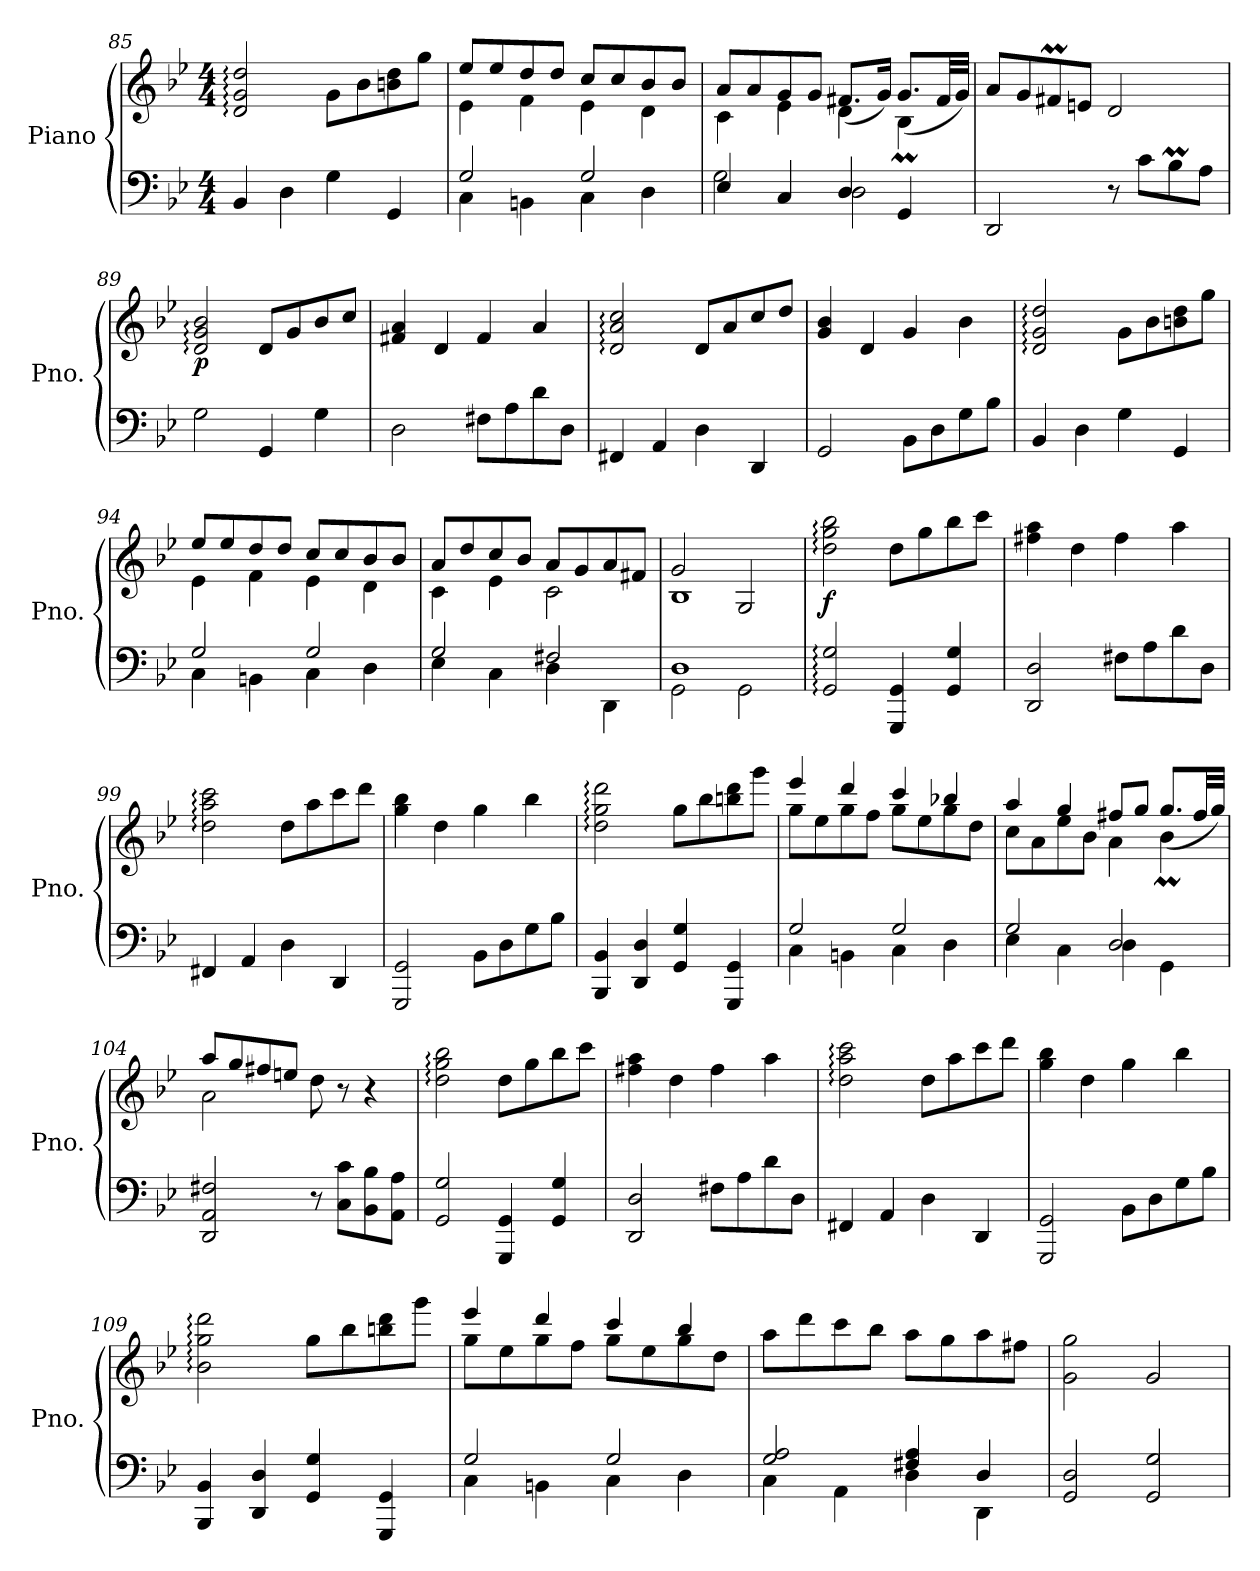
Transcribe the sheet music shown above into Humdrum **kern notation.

**kern	**kern	**dynam
*part1	*part1	*part1
*staff2	*staff1	*staff1/2
*I"Piano	*	*
*I'Pno.	*	*
*clefF4	*clefG2	*
*k[b-e-]	*k[b-e-]	*
*M4/4	*M4/4	*
=85	=85	=85
4BB-/	2d/: 2g/: 2dd/:	.
4D\	.	.
4G\	8g\L	.
.	8b-\	.
4GG/	8bn\ 8dd\	.
.	8gg\J	.
=86	=86	=86
*^	*^	*
4C\	2G/	4e-\	8ee-/L	.
.	.	.	8ee-/	.
4BBn\	.	4f\	8dd/	.
.	.	.	8dd/J	.
4C\	2G/	4e-\	8cc/L	.
.	.	.	8cc/	.
4D\	.	4d\	8b-/	.
.	.	.	8b-/J	.
!!LO:LB:g=z	!!
=87	=87	=87	=87	=87
4E-/	2G\	4c\	8a/L	.
.	.	.	8a/	.
4C/	.	4e-\	8g/	.
.	.	.	8g/J	.
4D/	2D\	4d\	(8.f#X/L	.
.	.	.	16g/Jk)	.
4GG/	.	4B-\	(8.gM/L	.
.	.	.	32f#/LL	.
.	.	.	32g/JJJ)	.
*v	*v	*	*	*
*	*v	*v	*
=88	=88	=88
2DD/	8a/L	.
.	8g/	.
.	8f#Xm/	.
.	8en/J	.
8r	2d/	.
8c\L	.	.
8B-M\	.	.
8A\J	.	.
=89	=89	=89
!	!	!LO:DY:b
2G\	2d/: 2g/: 2b-/:	p
4GG/	8d/L	.
.	8g/	.
4G\	8b-/	.
.	8cc/J	.
=90	=90	=90
2D\	4f#X/ 4a/	.
.	4d/	.
8F#X\L	4f#/	.
8A\	.	.
8d\	4a/	.
8D\J	.	.
=91	=91	=91
4FF#X/	2d/: 2a/: 2cc/:	.
4AA/	.	.
4D\	8d/L	.
.	8a/	.
4DD/	8cc/	.
.	8dd/J	.
!!LO:PB:g=z
=92	=92	=92
2GG/	4g/ 4b-/	.
.	4d/	.
8BB-\L	4g/	.
8D\	.	.
8G\	4b-\	.
8B-\J	.	.
=93	=93	=93
4BB-/	2d/: 2g/: 2dd/:	.
4D\	.	.
4G\	8g\L	.
.	8b-\	.
4GG/	8bn\ 8dd\	.
.	8gg\J	.
=94	=94	=94
*^	*^	*
4C\	2G/	4e-\	8ee-/L	.
.	.	.	8ee-/	.
4BBn\	.	4f\	8dd/	.
.	.	.	8dd/J	.
4C\	2G/	4e-\	8cc/L	.
.	.	.	8cc/	.
4D\	.	4d\	8b-/	.
.	.	.	8b-/J	.
=95	=95	=95	=95	=95
2G/	4E-\	4c\	8a/L	.
.	.	.	8dd/	.
.	4C\	4e-\	8cc/	.
.	.	.	8b-/J	.
2F#X/	4D\	2c\	8a/L	.
.	.	.	8g/	.
.	4DD\	.	8a/	.
.	.	.	8f#X/J	.
=96	=96	=96	=96	=96
2GG\	1D	1B-	2g/	.
2GG\	.	.	2G/	.
*v	*v	*	*	*
=97	=97	=97	=97
!	!	!	!LO:DY:b
*	*v	*v	*
2GG/: 2G/:	2dd\: 2gg\: 2bb-\:	f
4GGG/ 4GG/	8dd\L	.
.	8gg\	.
4GG/ 4G/	8bb-\	.
.	8ccc\J	.
!!LO:LB:g=z
=98	=98	=98
2DD/ 2D/	4ff#X\ 4aa\	.
.	4dd\	.
8F#X\L	4ff#\	.
8A\	.	.
8d\	4aa\	.
8D\J	.	.
=99	=99	=99
4FF#X/	2dd\: 2aa\: 2ccc\:	.
4AA/	.	.
4D\	8dd\L	.
.	8aa\	.
4DD/	8ccc\	.
.	8ddd\J	.
=100	=100	=100
2GGG/ 2GG/	4gg\ 4bb-\	.
.	4dd\	.
8BB-\L	4gg\	.
8D\	.	.
8G\	4bb-\	.
8B-\J	.	.
=101	=101	=101
4BBB-/ 4BB-/	2dd\: 2gg\: 2ddd\:	.
4DD/ 4D/	.	.
4GG/ 4G/	8gg\L	.
.	8bb-\	.
4GGG/ 4GG/	8bbn\ 8ddd\	.
.	8ggg\J	.
=102	=102	=102
*^	*^	*
2G/	4C\	4eee-/	8gg\L	.
.	.	.	8ee-\	.
.	4BBn\	4ddd/	8gg\	.
.	.	.	8ff\J	.
2G/	4C\	4ccc/	8gg\L	.
.	.	.	8ee-\	.
.	4D\	4bb-X/	8gg\	.
.	.	.	8dd\J	.
!!LO:LB:g=z	!!
=103	=103	=103	=103	=103
2G/	4E-\	4aa/	8cc\L	.
.	.	.	8a\	.
.	4C\	4gg/	8ee-\	.
.	.	.	8b-\J	.
2D/	4D\	4a\	8ff#X/L	.
.	.	.	8gg/J	.
.	4GG\	4b-\	(8.ggM/L	.
.	.	.	32ff#/LL	.
.	.	.	32gg/JJJ)	.
*v	*v	*	*	*
=104	=104	=104	=104
2DD/ 2AA/ 2F#X/	2a\	8aa/L	.
.	.	8gg/	.
.	.	8ff#X/	.
.	.	8een/J	.
8r	2ryy	8dd\	.
8C\ 8c\L	.	8r	.
8BB-\ 8B-\	.	4r	.
8AA\ 8A\J	.	.	.
*	*v	*v	*
=105	=105	=105
2GG/ 2G/	2dd\: 2gg\: 2bb-\:	.
4GGG/ 4GG/	8dd\L	.
.	8gg\	.
4GG/ 4G/	8bb-\	.
.	8ccc\J	.
=106	=106	=106
2DD/ 2D/	4ff#X\ 4aa\	.
.	4dd\	.
8F#X\L	4ff#\	.
8A\	.	.
8d\	4aa\	.
8D\J	.	.
=107	=107	=107
4FF#X/	2dd\: 2aa\: 2ccc\:	.
4AA/	.	.
4D\	8dd\L	.
.	8aa\	.
4DD/	8ccc\	.
.	8ddd\J	.
!!LO:LB:g=z
=108	=108	=108
2GGG/ 2GG/	4gg\ 4bb-\	.
.	4dd\	.
8BB-\L	4gg\	.
8D\	.	.
8G\	4bb-\	.
8B-\J	.	.
=109	=109	=109
4BBB-/ 4BB-/	2b-\: 2gg\: 2ddd\:	.
4DD/ 4D/	.	.
4GG/ 4G/	8gg\L	.
.	8bb-\	.
4GGG/ 4GG/	8bbn\ 8ddd\	.
.	8ggg\J	.
=110	=110	=110
*^	*^	*
2G/	4C\	4eee-/	8gg\L	.
.	.	.	8ee-\	.
.	4BBn\	4ddd/	8gg\	.
.	.	.	8ff\J	.
2G/	4C\	4ccc/	8gg\L	.
.	.	.	8ee-\	.
.	4D\	4bb-/	8gg\	.
.	.	.	8dd\J	.
*	*	*v	*v	*
=111	=111	=111	=111
2G/ 2A/	4C\	8aa\L	.
.	.	8ddd\	.
.	4AA\	8ccc\	.
.	.	8bb-\J	.
4F#X/ 4A/	4D\	8aa\L	.
.	.	8gg\	.
4D/	4DD\	8aa\	.
.	.	8ff#X\J	.
*v	*v	*	*
=112	=112	=112
2GG/ 2D/	2g\ 2gg\	.
2GG/ 2G/	2g/	.
=	=	=
*-	*-	*-
